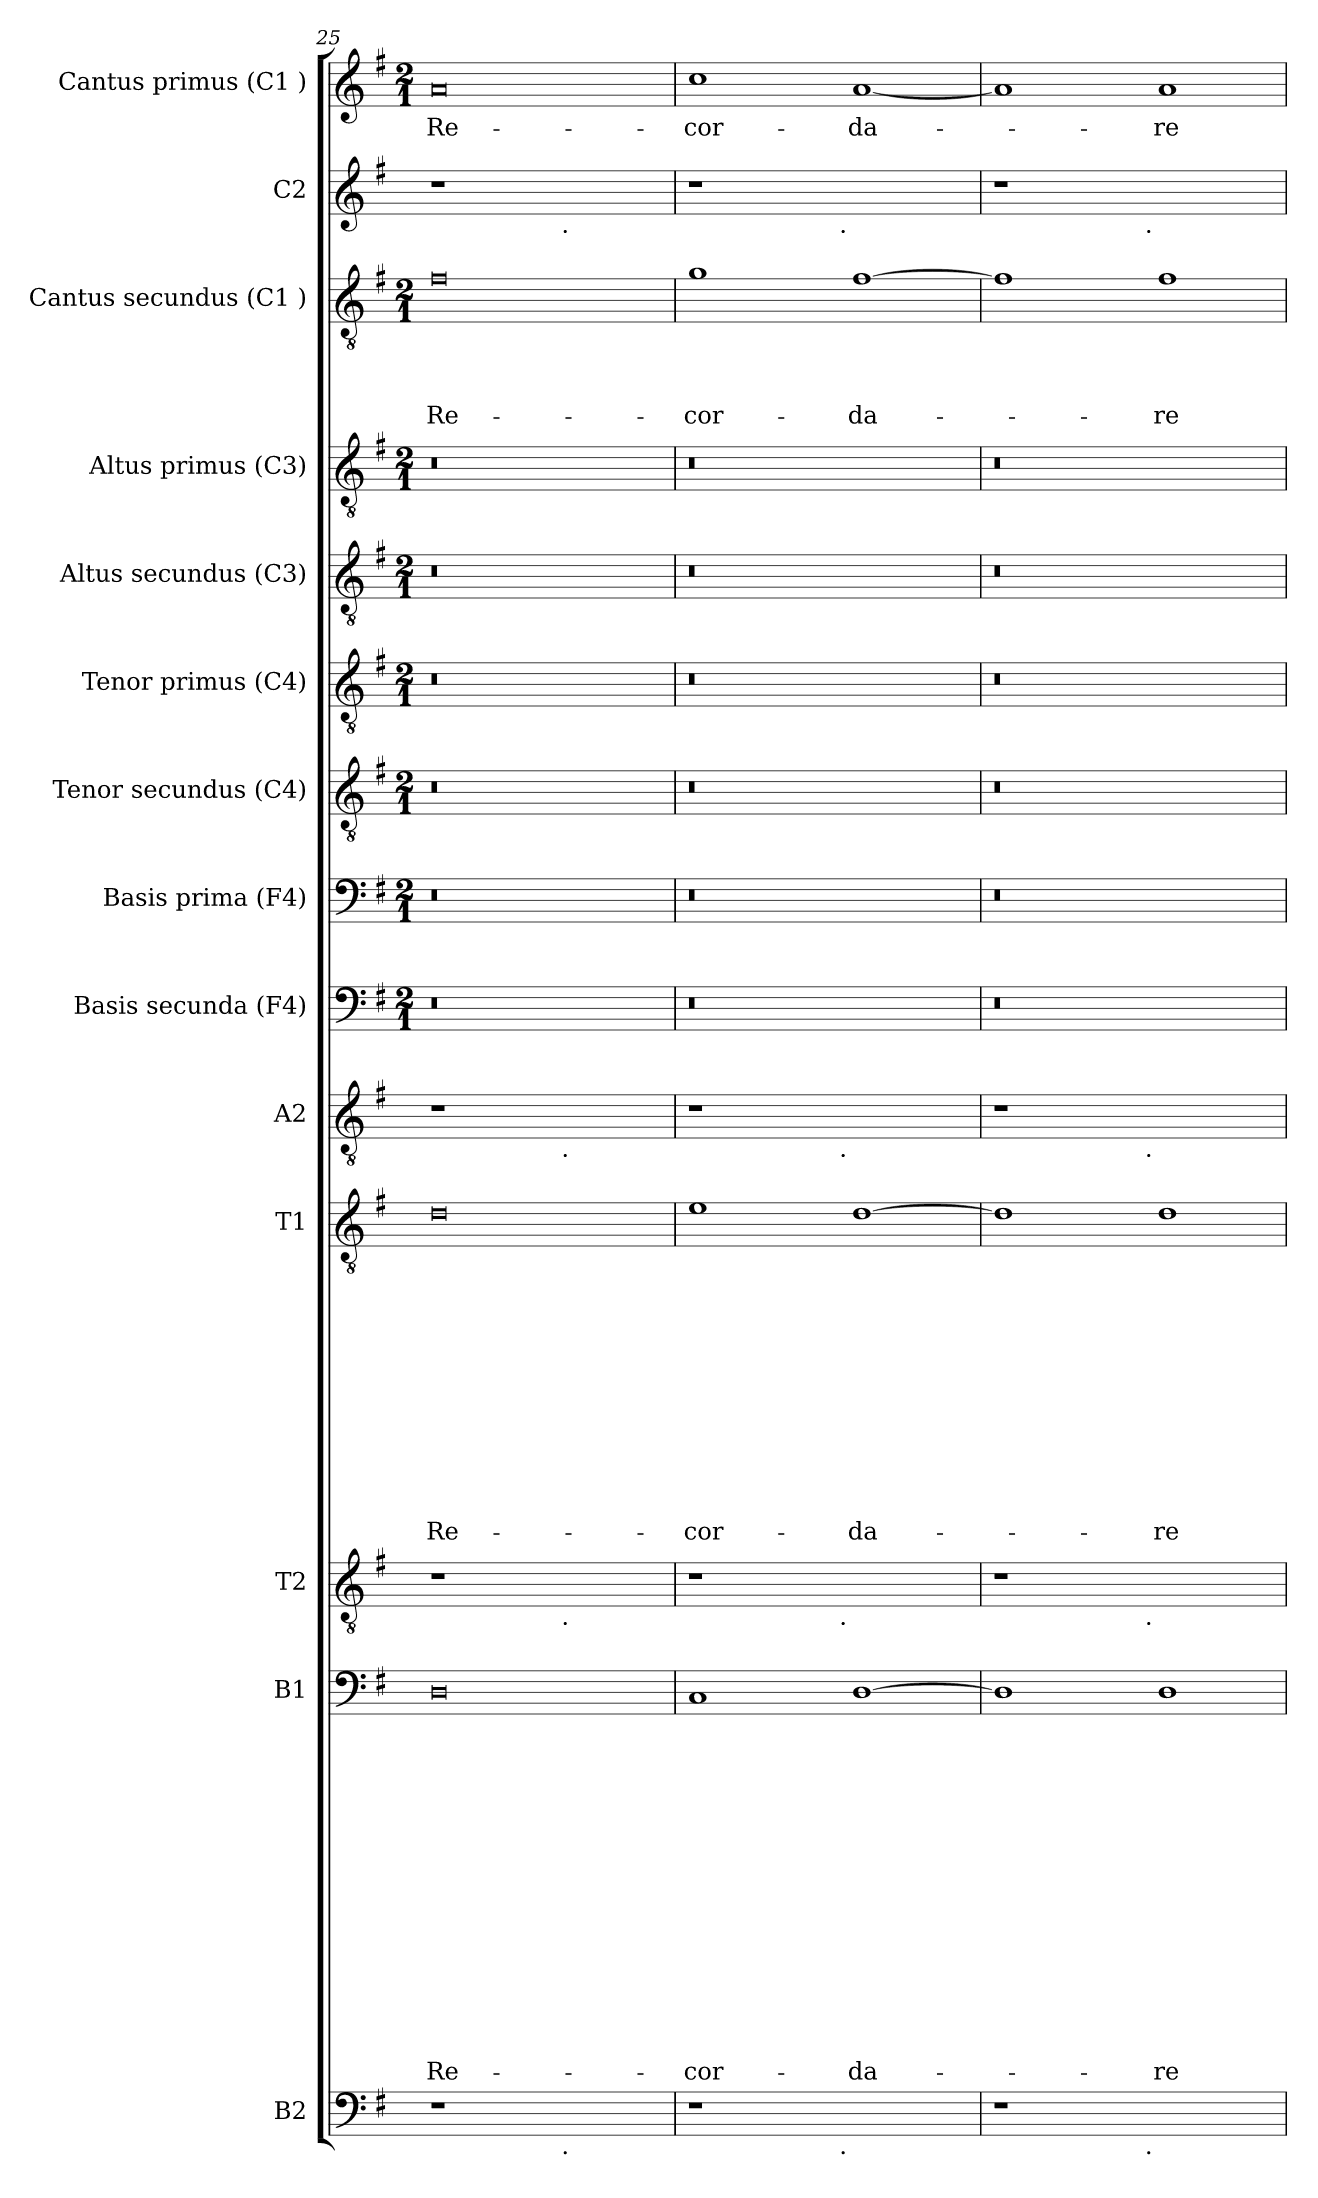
**kern	**kern	**text	**text	**text	**text	**text	**text	**text	**text	**text	**text	**text	**text	**text	**text	**text	**kern	**kern	**text	**text	**text	**text	**text	**text	**text	**text	**text	**text	**text	**text	**kern	**kern	**kern	**kern	**kern	**kern	**kern	**kern	**text	**text	**text	**text	**kern	**kern	**text
*part14	*part13	*part13	*part13	*part13	*part13	*part13	*part13	*part13	*part13	*part13	*part13	*part13	*part13	*part13	*part13	*part13	*part12	*part11	*part11	*part11	*part11	*part11	*part11	*part11	*part11	*part11	*part11	*part11	*part11	*part11	*part10	*part9	*part8	*part7	*part6	*part5	*part4	*part3	*part3	*part3	*part3	*part3	*part2	*part1	*part1
*staff14	*staff13	*staff13	*staff13	*staff13	*staff13	*staff13	*staff13	*staff13	*staff13	*staff13	*staff13	*staff13	*staff13	*staff13	*staff13	*staff13	*staff12	*staff11	*staff11	*staff11	*staff11	*staff11	*staff11	*staff11	*staff11	*staff11	*staff11	*staff11	*staff11	*staff11	*staff10	*staff9	*staff8	*staff7	*staff6	*staff5	*staff4	*staff3	*staff3	*staff3	*staff3	*staff3	*staff2	*staff1	*staff1
*I"B2	*I"B1	*	*	*	*	*	*	*	*	*	*	*	*	*	*	*	*I"T2	*I"T1	*	*	*	*	*	*	*	*	*	*	*	*	*I"A2	*I"Basis secunda (F4)	*I"Basis prima (F4)	*I"Tenor secundus (C4)	*I"Tenor primus (C4)	*I"Altus secundus (C3)	*I"Altus primus (C3)	*I"Cantus secundus (C1 )	*	*	*	*	*I"C2	*I"Cantus primus (C1 )	*
*I'B2	*I'B1	*	*	*	*	*	*	*	*	*	*	*	*	*	*	*	*I'T2	*I'T1	*	*	*	*	*	*	*	*	*	*	*	*	*I'A2	*	*	*	*	*	*	*	*	*	*	*	*I'C2	*I'C1	*
*clefF4	*clefF4	*	*	*	*	*	*	*	*	*	*	*	*	*	*	*	*clefGv2	*clefGv2	*	*	*	*	*	*	*	*	*	*	*	*	*clefGv2	*clefF4	*clefF4	*clefGv2	*clefGv2	*clefGv2	*clefGv2	*clefGv2	*	*	*	*	*clefG2	*clefG2	*
*k[f#]	*k[f#]	*	*	*	*	*	*	*	*	*	*	*	*	*	*	*	*k[f#]	*k[f#]	*	*	*	*	*	*	*	*	*	*	*	*	*k[f#]	*k[f#]	*k[f#]	*k[f#]	*k[f#]	*k[f#]	*k[f#]	*k[f#]	*	*	*	*	*k[f#]	*k[f#]	*
*G:	*G:	*	*	*	*	*	*	*	*	*	*	*	*	*	*	*	*G:	*G:	*	*	*	*	*	*	*	*	*	*	*	*	*G:	*G:	*G:	*G:	*G:	*G:	*G:	*G:	*	*	*	*	*G:	*G:	*
*	*	*	*	*	*	*	*	*	*	*	*	*	*	*	*	*	*	*	*	*	*	*	*	*	*	*	*	*	*	*	*	*M2/1	*M2/1	*M2/1	*M2/1	*M2/1	*M2/1	*M2/1	*	*	*	*	*	*M2/1	*
=25	=25	=25	=25	=25	=25	=25	=25	=25	=25	=25	=25	=25	=25	=25	=25	=25	=25	=25	=25	=25	=25	=25	=25	=25	=25	=25	=25	=25	=25	=25	=25	=25	=25	=25	=25	=25	=25	=25	=25	=25	=25	=25	=25	=25	=25
!	!	!	!	!	!	!	!	!	!	!	!	!	!	!	!	!LO:LY:b:rj	!	!	!	!	!	!	!	!	!	!	!	!	!	!LO:LY:b:rj	!	!	!	!	!	!	!	!	!	!	!	!LO:LY:b:rj	!	!	!LO:LY:b:rj
1r	0D	.	.	.	.	.	.	.	.	.	.	.	.	.	.	Re-	1r	0d	.	.	.	.	.	.	.	.	.	.	.	Re-	1r	0r	0r	0r	0r	0r	0r	0f#	.	.	.	Re-	1r	0a	Re-
32ryy	.	.	.	.	.	.	.	.	.	.	.	.	.	.	.	.	32ryy	.	.	.	.	.	.	.	.	.	.	.	.	.	32ryy	.	.	.	.	.	.	.	.	.	.	.	32ryy	.	.
!	!	!	!	!	!	!	!	!	!	!	!	!	!	!	!	!	!	!	!	!	!	!	!	!	!	!	!	!	!	!	!	!	!	!	!	!	!	!	!	!	!	!	!LO:TX:b:t=.	!	!
!	!	!	!	!	!	!	!	!	!	!	!	!	!	!	!	!	!	!	!	!	!	!	!	!	!	!	!	!	!	!	!LO:TX:b:t=.	!	!	!	!	!	!	!	!	!	!	!	!	!	!
!	!	!	!	!	!	!	!	!	!	!	!	!	!	!	!	!	!LO:TX:b:t=.	!	!	!	!	!	!	!	!	!	!	!	!	!	!	!	!	!	!	!	!	!	!	!	!	!	!	!	!
!LO:TX:b:t=.	!	!	!	!	!	!	!	!	!	!	!	!	!	!	!	!	!	!	!	!	!	!	!	!	!	!	!	!	!	!	!	!	!	!	!	!	!	!	!	!	!	!	!	!	!
32%31ryy	.	.	.	.	.	.	.	.	.	.	.	.	.	.	.	.	32%31ryy	.	.	.	.	.	.	.	.	.	.	.	.	.	32%31ryy	.	.	.	.	.	.	.	.	.	.	.	32%31ryy	.	.
=26	=26	=26	=26	=26	=26	=26	=26	=26	=26	=26	=26	=26	=26	=26	=26	=26	=26	=26	=26	=26	=26	=26	=26	=26	=26	=26	=26	=26	=26	=26	=26	=26	=26	=26	=26	=26	=26	=26	=26	=26	=26	=26	=26	=26	=26
!	!	!	!	!	!	!	!	!	!	!	!	!	!	!	!	!LO:LY:b	!	!	!	!	!	!	!	!	!	!	!	!	!	!LO:LY:b	!	!	!	!	!	!	!	!	!	!	!	!LO:LY:b	!	!	!LO:LY:b
*^	*	*	*	*	*	*	*	*	*	*	*	*	*	*	*	*	*^	*	*	*	*	*	*	*	*	*	*	*	*	*	*^	*	*	*	*	*	*	*	*	*	*	*	*^	*	*
1r	2ryy	1C	.	.	.	.	.	.	.	.	.	.	.	.	.	.	-cor-	1r	2ryy	1e	.	.	.	.	.	.	.	.	.	.	.	-cor-	1r	2ryy	0r	0r	0r	0r	0r	0r	1g	.	.	.	-cor-	1r	2ryy	1cc	-cor-
.	4...ryy	.	.	.	.	.	.	.	.	.	.	.	.	.	.	.	.	.	4...ryy	.	.	.	.	.	.	.	.	.	.	.	.	.	.	4...ryy	.	.	.	.	.	.	.	.	.	.	.	.	4...ryy	.	.
!	!	!	!	!	!	!	!	!	!	!	!	!	!	!	!	!	!	!	!	!	!	!	!	!	!	!	!	!	!	!	!	!	!	!	!	!	!	!	!	!	!	!	!	!	!	!	!LO:TX:b:t=.	!	!
!	!	!	!	!	!	!	!	!	!	!	!	!	!	!	!	!	!	!	!	!	!	!	!	!	!	!	!	!	!	!	!	!	!	!LO:TX:b:t=.	!	!	!	!	!	!	!	!	!	!	!	!	!	!	!
!	!	!	!	!	!	!	!	!	!	!	!	!	!	!	!	!	!	!	!LO:TX:b:t=.	!	!	!	!	!	!	!	!	!	!	!	!	!	!	!	!	!	!	!	!	!	!	!	!	!	!	!	!	!	!
!	!LO:TX:b:t=.	!	!	!	!	!	!	!	!	!	!	!	!	!	!	!	!	!	!	!	!	!	!	!	!	!	!	!	!	!	!	!	!	!	!	!	!	!	!	!	!	!	!	!	!	!	!	!	!
.	1ryy	.	.	.	.	.	.	.	.	.	.	.	.	.	.	.	.	.	1ryy	.	.	.	.	.	.	.	.	.	.	.	.	.	.	1ryy	.	.	.	.	.	.	.	.	.	.	.	.	1ryy	.	.
!	!	!	!	!	!	!	!	!	!	!	!	!	!	!	!	!	!LO:LY:b	!	!	!	!	!	!	!	!	!	!	!	!	!	!	!LO:LY:b	!	!	!	!	!	!	!	!	!	!	!	!	!LO:LY:b	!	!	!	!LO:LY:b
1ryy	.	[>1D	.	.	.	.	.	.	.	.	.	.	.	.	.	.	-da-	1ryy	.	[>1d	.	.	.	.	.	.	.	.	.	.	.	-da-	1ryy	.	.	.	.	.	.	.	[>1f#	.	.	.	-da-	1ryy	.	[<1a	-da-
.	32ryy	.	.	.	.	.	.	.	.	.	.	.	.	.	.	.	.	.	32ryy	.	.	.	.	.	.	.	.	.	.	.	.	.	.	32ryy	.	.	.	.	.	.	.	.	.	.	.	.	32ryy	.	.
=27	=27	=27	=27	=27	=27	=27	=27	=27	=27	=27	=27	=27	=27	=27	=27	=27	=27	=27	=27	=27	=27	=27	=27	=27	=27	=27	=27	=27	=27	=27	=27	=27	=27	=27	=27	=27	=27	=27	=27	=27	=27	=27	=27	=27	=27	=27	=27	=27	=27
1r	2ryy	1D]	.	.	.	.	.	.	.	.	.	.	.	.	.	.	.	1r	2ryy	1d]	.	.	.	.	.	.	.	.	.	.	.	.	1r	2ryy	0r	0r	0r	0r	0r	0r	1f#]	.	.	.	.	1r	2ryy	1a]	.
.	4...ryy	.	.	.	.	.	.	.	.	.	.	.	.	.	.	.	.	.	4...ryy	.	.	.	.	.	.	.	.	.	.	.	.	.	.	4...ryy	.	.	.	.	.	.	.	.	.	.	.	.	4...ryy	.	.
!	!	!	!	!	!	!	!	!	!	!	!	!	!	!	!	!	!	!	!	!	!	!	!	!	!	!	!	!	!	!	!	!	!	!	!	!	!	!	!	!	!	!	!	!	!	!	!LO:TX:b:t=.	!	!
!	!	!	!	!	!	!	!	!	!	!	!	!	!	!	!	!	!	!	!	!	!	!	!	!	!	!	!	!	!	!	!	!	!	!LO:TX:b:t=.	!	!	!	!	!	!	!	!	!	!	!	!	!	!	!
!	!	!	!	!	!	!	!	!	!	!	!	!	!	!	!	!	!	!	!LO:TX:b:t=.	!	!	!	!	!	!	!	!	!	!	!	!	!	!	!	!	!	!	!	!	!	!	!	!	!	!	!	!	!	!
!	!LO:TX:b:t=.	!	!	!	!	!	!	!	!	!	!	!	!	!	!	!	!	!	!	!	!	!	!	!	!	!	!	!	!	!	!	!	!	!	!	!	!	!	!	!	!	!	!	!	!	!	!	!	!
.	1ryy	.	.	.	.	.	.	.	.	.	.	.	.	.	.	.	.	.	1ryy	.	.	.	.	.	.	.	.	.	.	.	.	.	.	1ryy	.	.	.	.	.	.	.	.	.	.	.	.	1ryy	.	.
!	!	!	!	!	!	!	!	!	!	!	!	!	!	!	!	!	!LO:LY:b	!	!	!	!	!	!	!	!	!	!	!	!	!	!	!LO:LY:b	!	!	!	!	!	!	!	!	!	!	!	!	!LO:LY:b	!	!	!	!LO:LY:b
1ryy	.	1D	.	.	.	.	.	.	.	.	.	.	.	.	.	.	-re	1ryy	.	1d	.	.	.	.	.	.	.	.	.	.	.	-re	1ryy	.	.	.	.	.	.	.	1f#	.	.	.	-re	1ryy	.	1a	-re
.	32ryy	.	.	.	.	.	.	.	.	.	.	.	.	.	.	.	.	.	32ryy	.	.	.	.	.	.	.	.	.	.	.	.	.	.	32ryy	.	.	.	.	.	.	.	.	.	.	.	.	32ryy	.	.
*v	*v	*	*	*	*	*	*	*	*	*	*	*	*	*	*	*	*	*v	*v	*	*	*	*	*	*	*	*	*	*	*	*	*	*v	*v	*	*	*	*	*	*	*	*	*	*	*	*v	*v	*	*
=	=	=	=	=	=	=	=	=	=	=	=	=	=	=	=	=	=	=	=	=	=	=	=	=	=	=	=	=	=	=	=	=	=	=	=	=	=	=	=	=	=	=	=	=	=
*-	*-	*-	*-	*-	*-	*-	*-	*-	*-	*-	*-	*-	*-	*-	*-	*-	*-	*-	*-	*-	*-	*-	*-	*-	*-	*-	*-	*-	*-	*-	*-	*-	*-	*-	*-	*-	*-	*-	*-	*-	*-	*-	*-	*-	*-
